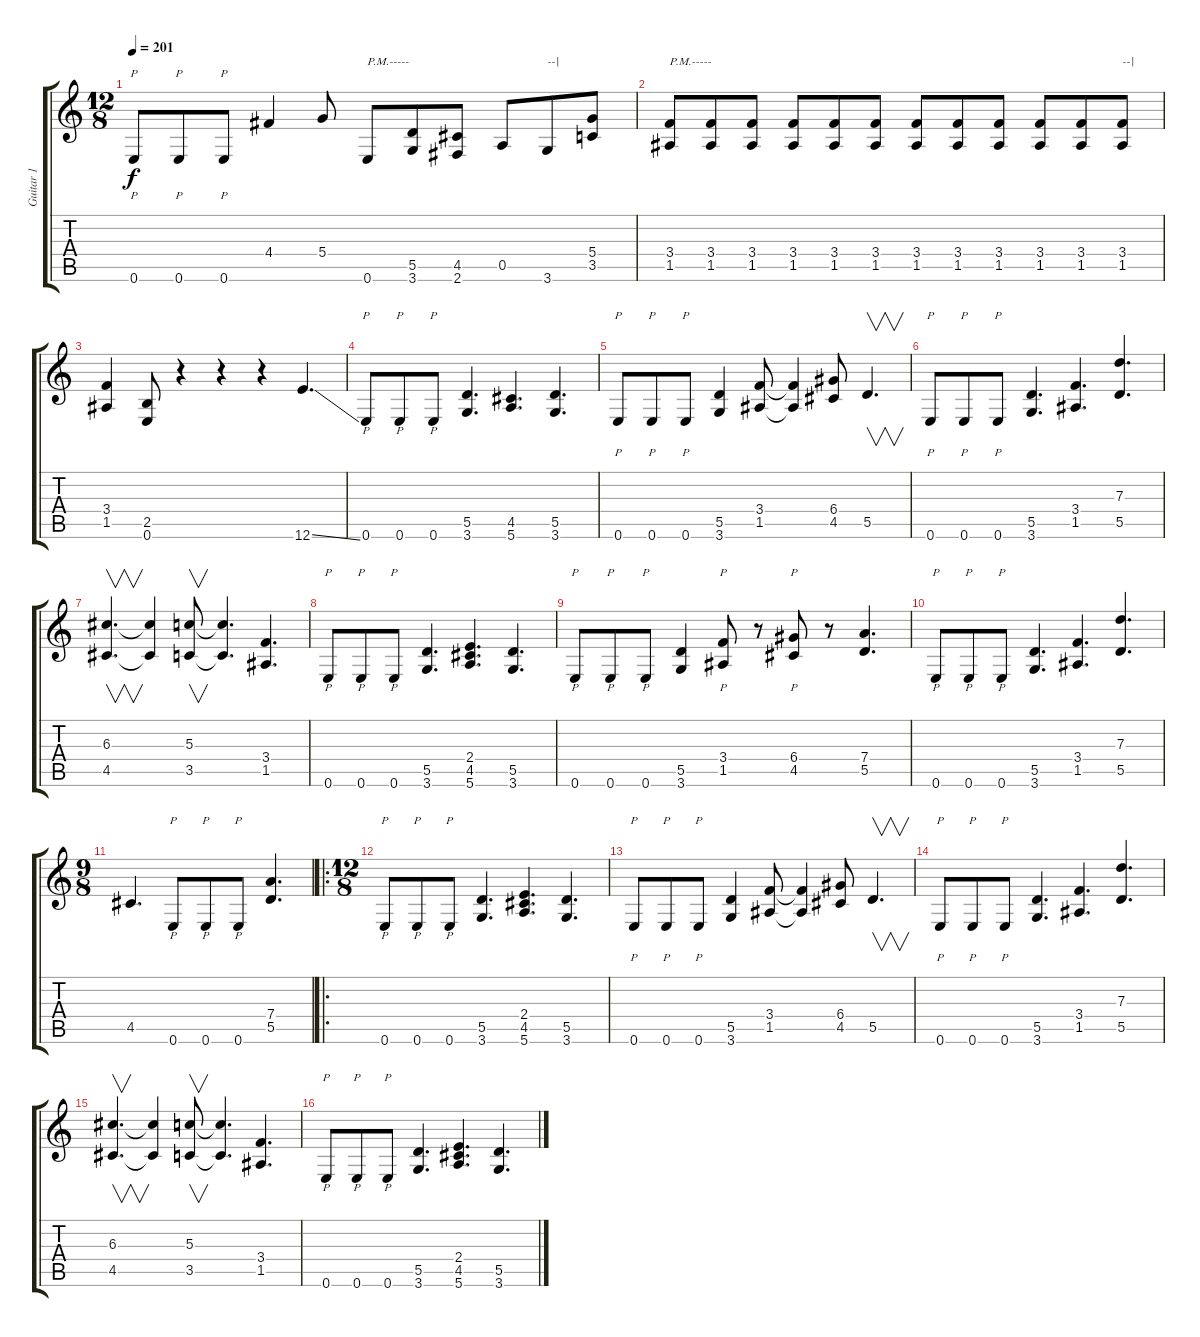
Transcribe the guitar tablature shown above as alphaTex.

\track ("Guitar 1" "Guitar 1") {instrument overdrivenguitar}
\staff {score tabs}
\tuning (E4 B3 G3 D3 A2 E2) {hide}
\ts (12 8)
\tempo 201
\clef g2
\ks c
0.6.8{p dy f} 0.6.8{p} 0.6.8{p} 4.4.4 5.4.8 0.6.8{txt "P.M.-----"} (5.5 3.6).8 (4.5 2.6).8 0.5.8 3.6.8{txt "--|"} (5.4 3.5).8 |
(3.4 1.5).8{txt "P.M.-----"} (3.4 1.5).8 (3.4 1.5).8 (3.4 1.5).8 (3.4 1.5).8 (3.4 1.5).8 (3.4 1.5).8 (3.4 1.5).8 (3.4 1.5).8 (3.4 1.5).8 (3.4 1.5).8 (3.4 1.5).8{txt "--|"} |
(3.4 1.5).4 (2.5 0.6).8 r.4 r.4 r.4 12.6{ss}.4{d} |
0.6.8{p} 0.6.8{p} 0.6.8{p} (5.5 3.6).4{d} (4.5 5.6).4{d} (5.5 3.6).4{d} |
0.6.8{p} 0.6.8{p} 0.6.8{p} (5.5 3.6).4 (3.4 1.5).8 (3.4{t} 1.5{t}).4 (6.4 4.5).8 5.5.4{v d} |
0.6.8{p} 0.6.8{p} 0.6.8{p} (5.5 3.6).4{d} (3.4 1.5).4{d} (7.3 5.5).4{d} |
(6.3 4.5).4{v d} (6.3{t} 4.5{t}).4 (5.3 3.5).8{v} (5.3{t} 3.5{t}).4{d} (3.4 1.5).4{d} |
0.6.8{p} 0.6.8{p} 0.6.8{p} (5.5 3.6).4{d} (2.4 4.5 5.6).4{d} (5.5 3.6).4{d} |
0.6.8{p} 0.6.8{p} 0.6.8{p} (5.5 3.6).4 (3.4 1.5).8{p} r.8 (6.4 4.5).8{p} r.8 (7.4 5.5).4{d} |
0.6.8{p} 0.6.8{p} 0.6.8{p} (5.5 3.6).4{d} (3.4 1.5).4{d} (7.3 5.5).4{d} |
\ts (9 8)
4.5.4{d} 0.6.8{p} 0.6.8{p} 0.6.8{p} (7.4 5.5).4{d} |
\ro
\ts (12 8)
0.6.8{p} 0.6.8{p} 0.6.8{p} (5.5 3.6).4{d} (2.4 4.5 5.6).4{d} (5.5 3.6).4{d} |
0.6.8{p} 0.6.8{p} 0.6.8{p} (5.5 3.6).4 (3.4 1.5).8 (3.4{t} 1.5{t}).4 (6.4 4.5).8 5.5.4{v d} |
0.6.8{p} 0.6.8{p} 0.6.8{p} (5.5 3.6).4{d} (3.4 1.5).4{d} (7.3 5.5).4{d} |
(6.3 4.5).4{v d} (6.3{t} 4.5{t}).4 (5.3 3.5).8{v} (5.3{t} 3.5{t}).4{d} (3.4 1.5).4{d} |
0.6.8{p} 0.6.8{p} 0.6.8{p} (5.5 3.6).4{d} (2.4 4.5 5.6).4{d} (5.5 3.6).4{d}
